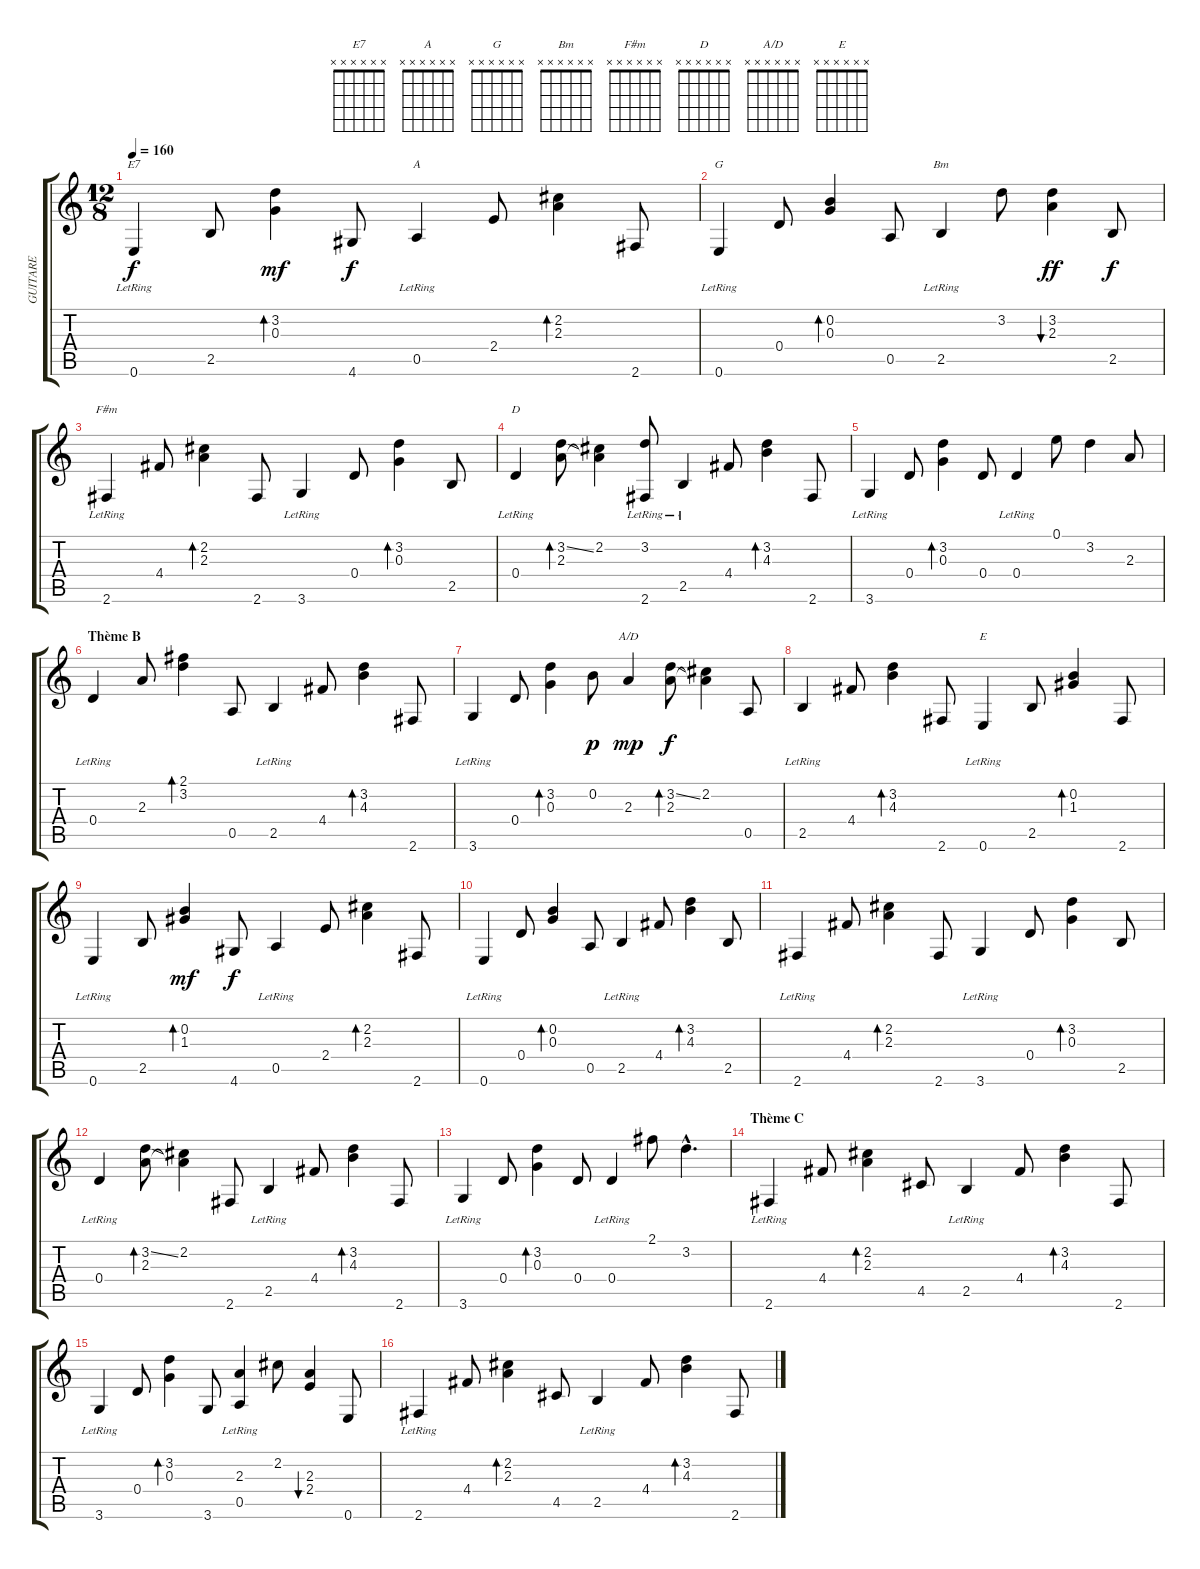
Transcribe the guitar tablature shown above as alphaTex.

\track ("GUITARE" "GUITARE") {instrument acousticguitarnylon}
\staff {score tabs}
\tuning (E4 B3 G3 D3 A2 E2) {hide}
\chord ("E7" x x x x x x) {firstfret 0}
\chord ("A" x x x x x x) {firstfret 0}
\chord ("G" x x x x x x) {firstfret 0}
\chord ("Bm" x x x x x x) {firstfret 0}
\chord ("F#m" x x x x x x) {firstfret 0}
\chord ("D" x x x x x x) {firstfret 0}
\chord ("A/D" x x x x x x) {firstfret 0}
\chord ("E" x x x x x x) {firstfret 0}
\ts (12 8)
\tempo 160
\clef g2
\ks c
0.6{lr}.4{ch "E7" dy f} 2.5.8 (3.2 0.3).4{bd 60 dy mf} 4.6.8{dy f} 0.5{lr}.4{ch "A"} 2.4.8 (2.2 2.3).4{bd 60} 2.6.8 |
0.6{lr}.4{ch "G"} 0.4.8 (0.2 0.3).4{bd 60} 0.5.8 2.5{lr}.4{ch "Bm"} 3.2.8 (3.2 2.3).4{bu 60 dy ff} 2.5.8{dy f} |
2.6{lr}.4{ch "F#m"} 4.4.8 (2.2 2.3).4{bd 60} 2.6.8 3.6{lr}.4 0.4.8 (3.2 0.3).4{bd 60} 2.5.8 |
0.4{lr}.4{ch "D"} (3.2{ss} 2.3).8{bd 60} (2.2 2.3{t}).4 (3.2{lr} 2.6).8 2.5{lr}.4 4.4.8 (3.2 4.3).4{bd 60} 2.6.8 |
3.6{lr}.4 0.4.8 (3.2 0.3).4{bd 60} 0.4.8 0.4{lr}.4 0.1.8 3.2.4 2.3.8 |
\section ("" "Thème B")
0.4{lr}.4 2.3.8 (2.1 3.2).4{bd 60} 0.5.8 2.5{lr}.4 4.4.8 (3.2 4.3).4{bd 60} 2.6.8 |
3.6{lr}.4 0.4.8 (3.2 0.3).4{bd 60} 0.2.8{dy p} 2.3.4{ch "A/D" dy mp} (3.2{ss} 2.3).8{bd 60 dy f} (2.2 2.3{t}).4 0.5.8 |
2.5{lr}.4 4.4.8 (3.2 4.3).4{bd 60} 2.6.8 0.6{lr}.4{ch "E"} 2.5.8 (0.2 1.3).4{bd 60} 2.6.8 |
0.6{lr}.4 2.5.8 (0.2 1.3).4{bd 60 dy mf} 4.6.8{dy f} 0.5{lr}.4 2.4.8 (2.2 2.3).4{bd 60} 2.6.8 |
0.6{lr}.4 0.4.8 (0.2 0.3).4{bd 60} 0.5.8 2.5{lr}.4 4.4.8 (3.2 4.3).4{bd 60} 2.5.8 |
2.6{lr}.4 4.4.8 (2.2 2.3).4{bd 60} 2.6.8 3.6{lr}.4 0.4.8 (3.2 0.3).4{bd 60} 2.5.8 |
0.4{lr}.4 (3.2{ss} 2.3).8{bd 60} (2.2 2.3{t}).4 2.6.8 2.5{lr}.4 4.4.8 (3.2 4.3).4{bd 60} 2.6.8 |
3.6{lr}.4 0.4.8 (3.2 0.3).4{bd 60} 0.4.8 0.4{lr}.4 2.1.8 3.2{hac}.4{d} |
\section ("" "Thème C")
2.6{lr}.4 4.4.8 (2.2 2.3).4{bd 60} 4.5.8 2.5{lr}.4 4.4.8 (3.2 4.3).4{bd 60} 2.6.8 |
3.6{lr}.4 0.4.8 (3.2 0.3).4{bd 60} 3.6.8 (2.3 0.5{lr}).4 2.2.8 (2.3 2.4).4{bu 60} 0.6.8 |
2.6{lr}.4 4.4.8 (2.2 2.3).4{bd 60} 4.5.8 2.5{lr}.4 4.4.8 (3.2 4.3).4{bd 60} 2.6.8
